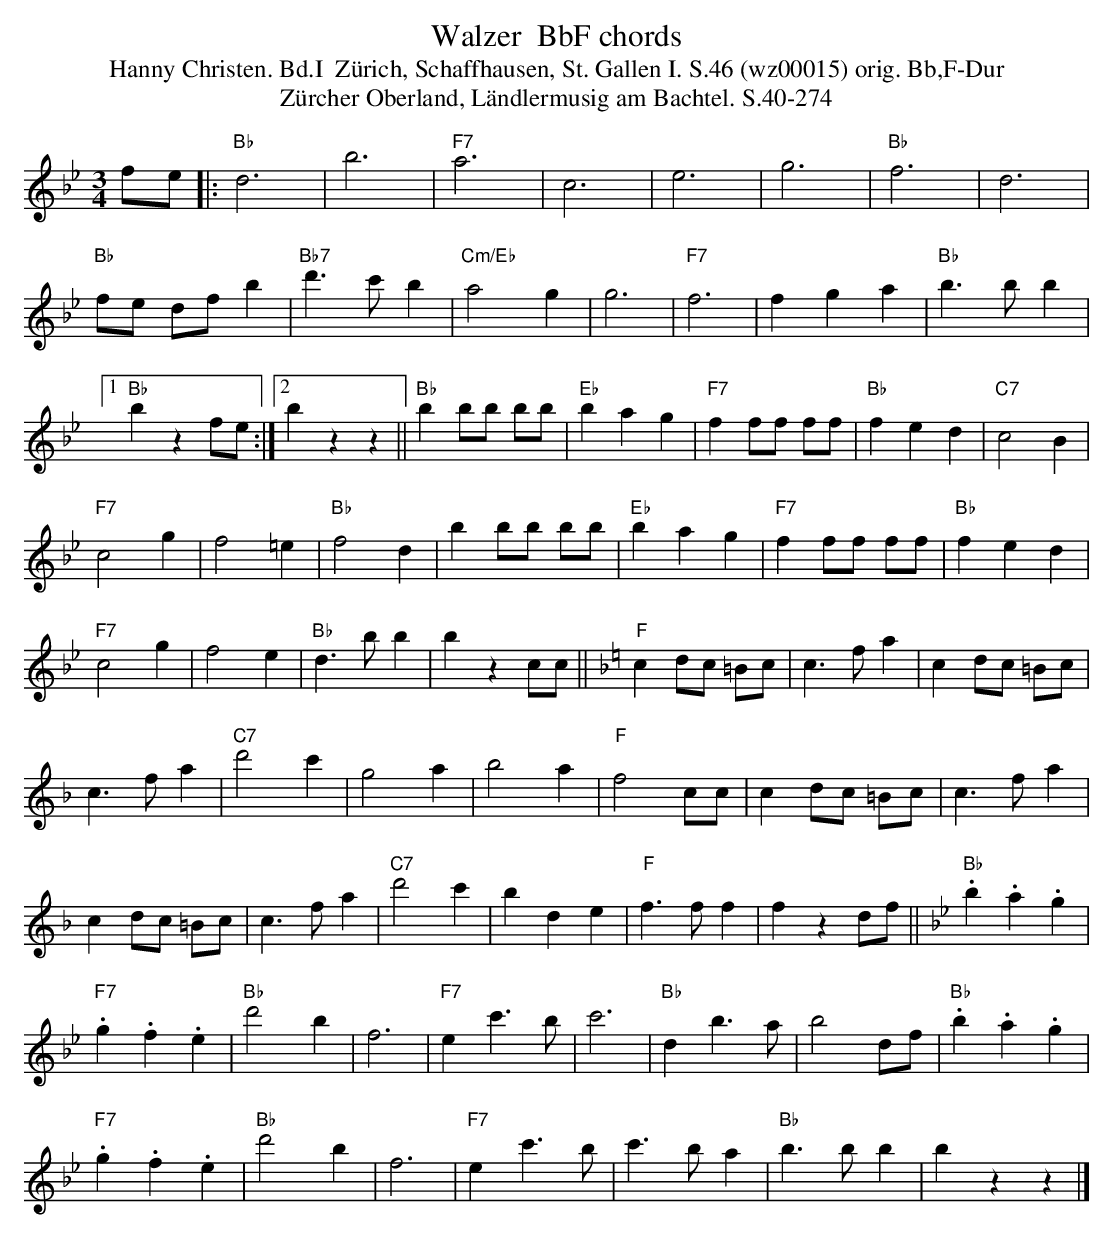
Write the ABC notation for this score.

X:1
T: Walzer  BbF chords
T:Hanny Christen. Bd.I  Z\"urich, Schaffhausen, St. Gallen I. S.46 (wz00015) orig. Bb,F-Dur
T: Z\"urcher Oberland, L\"andlermusig am Bachtel. S.40-274
M:3/4
L:1/4
K:Bb %%MIDI gchordon
f/e/ |: "Bb"d3 | b3 | "F7"a3 | c3 | e3 | g3 | "Bb"f3 | d3 |
"Bb"f/e/ d/f/ b | "Bb7"d'>c'b | "Cm/Eb"a2g | g3 | "F7"f3 | fga | "Bb"b>bb |1
"Bb"bzf/e/ :|2 bzz || "Bb"bb/b/ b/b/ | "Eb"bag | "F7"ff/f/ f/f/ | "Bb"fed | "C7"c2B |
"F7"c2g | f2=e | "Bb"f2d | b b/b/ b/b/ | "Eb"bag | "F7"f f/f/ f/f/ | "Bb"fed |
"F7"c2g | f2e |  "Bb"d>bb | bzc/c/    || [K:F] "F"cd/c/ =B/c/ | c>fa | cd/c/ =B/c/ |
c>fa | "C7"d'2c' | g2a |  b2a | "F"f2c/c/ | c d/c/ =B/c/ | c>fa |
cd/c/ =B/c/ | c>fa | "C7"d'2c' | bde | "F"f>ff | fzd/f/ || [K:Bb] "Bb".b.a.g |
"F7".g.f.e | "Bb"d'2b | f3 | "F7"ec'>b | c'3 | "Bb"db>a | b2 d/f/ | "Bb".b.a.g |
"F7".g.f.e | "Bb"d'2b | f3 | "F7"ec'>b | c'>ba | "Bb"b>bb | bzz |]
